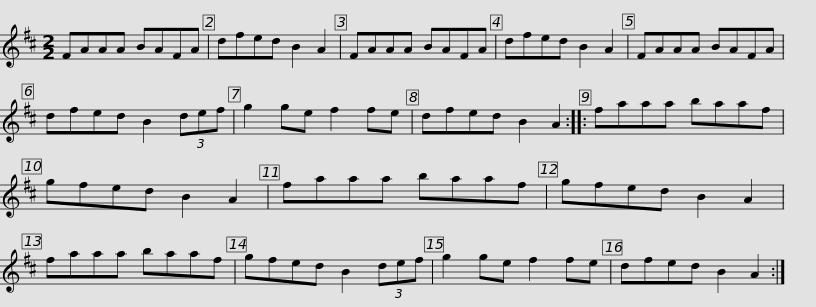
X:1
L:1/8
M:2/2
I:linebreak $
K:D
V:1 treble
V:1
 FAAA BAFA | dfed B2 A2 | FAAA BAFA | dfed B2 A2 | FAAA BAFA | %5
 dfed B2 (3def |$ g2 ge f2 fe | dfed B2 A2 :: faaa baaf | gfed B2 A2 | %10
 faaa baaf | gfed B2 A2 |$ faaa baaf | gfed B2 (3def | g2 ge f2 fe | %15
 dfed B2 A2 :| %16
